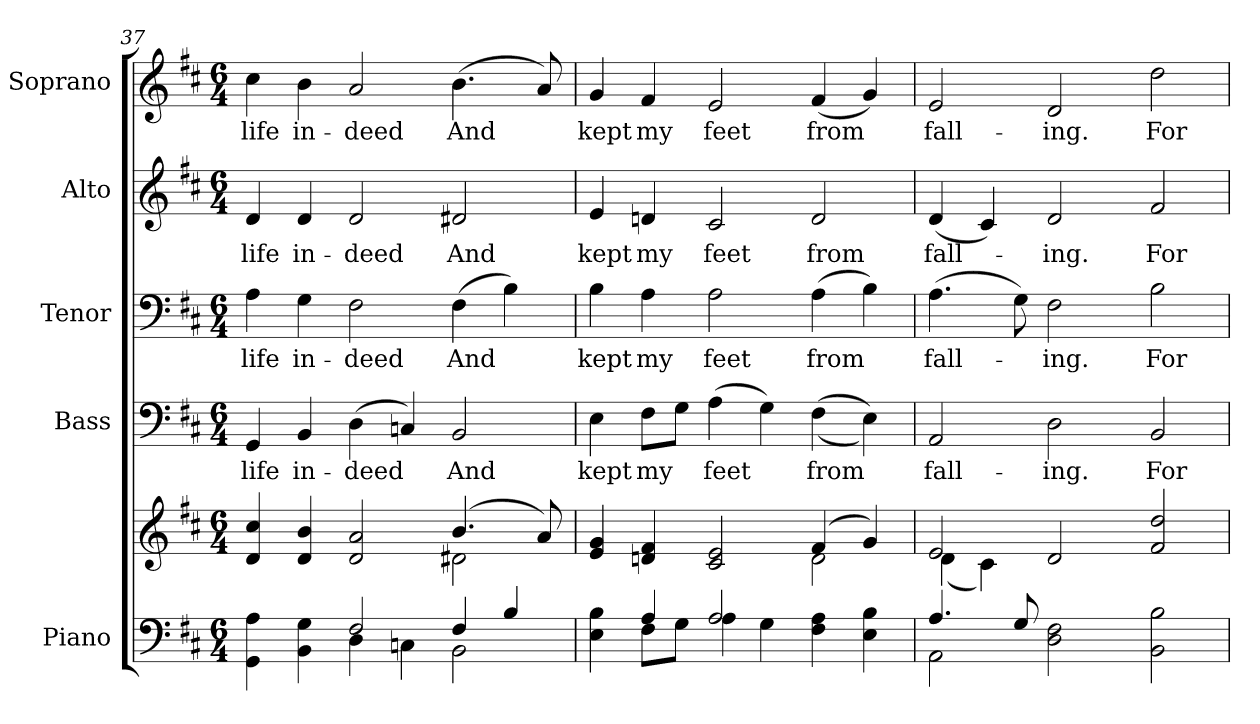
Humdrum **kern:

**kern	**kern	**kern	**text	**kern	**text	**kern	**text	**kern	**text
*part5	*part5	*part4	*part4	*part3	*part3	*part2	*part2	*part1	*part1
*staff6	*staff5	*staff4	*staff4	*staff3	*staff3	*staff2	*staff2	*staff1	*staff1
*I"Piano	*	*I"Bass	*	*I"Tenor	*	*I"Alto	*	*I"Soprano	*
*I'Pno.	*	*I'B.	*	*I'T.	*	*I'A.	*	*I'S.	*
*clefF4	*clefG2	*clefF4	*	*clefF4	*	*clefG2	*	*clefG2	*
*k[f#c#]	*k[f#c#]	*k[f#c#]	*	*k[f#c#]	*	*k[f#c#]	*	*k[f#c#]	*
*D:	*D:	*D:	*	*D:	*	*D:	*	*D:	*
*M6/4	*M6/4	*M6/4	*	*M6/4	*	*M6/4	*	*M6/4	*
=37	=37	=37	=37	=37	=37	=37	=37	=37	=37
*^	*^	*	*	*	*	*	*	*	*
!	!	!	!	!	!LO:LY:b:color=#000000	!	!	!	!	!	!
!	!	!	!	!	!	!	!LO:LY:b:color=#000000	!	!	!	!
!	!	!	!	!	!	!	!	!	!LO:LY:b:color=#000000	!	!
!	!	!	!	!	!	!	!	!	!	!	!LO:LY:b:color=#000000
4GGi\ 4Ai	4ryy	4di/ 4cc#i	2.ryy	4GGi/	life	4Ai\	life	4di/	life	4cc#i\	life
!	!	!	!	!	!LO:LY:b:color=#000000	!	!	!	!	!	!
!	!	!	!	!	!	!	!LO:LY:b:color=#000000	!	!	!	!
!	!	!	!	!	!	!	!	!	!LO:LY:b:color=#000000	!	!
!	!	!	!	!	!	!	!	!	!	!	!LO:LY:b:color=#000000
4BBi\ 4Gi	4ryy	4di/ 4bi	.	4BBi/	in-	4Gi\	in-	4di/	in-	4bi\	in-
!	!	!	!	!	!LO:LY:b:color=#000000	!	!	!	!	!	!
!	!	!	!	!	!	!	!LO:LY:b:color=#000000	!	!	!	!
!	!	!	!	!	!	!	!	!	!LO:LY:b:color=#000000	!	!
!	!	!	!	!	!	!	!	!	!	!	!LO:LY:b:color=#000000
2F#i/	4Di\	2di/ 2ai	.	(4Di\	-deed	2F#i\	-deed	2di/	-deed	2ai/	-deed
.	4Cni\	.	4ryy	4Cni/)	.	.	.	.	.	.	.
!	!	!	!	!	!LO:LY:b:color=#000000	!	!	!	!	!	!
!	!	!	!	!	!	!	!LO:LY:b:color=#000000	!	!	!	!
!	!	!	!	!	!	!	!	!	!LO:LY:b:color=#000000	!	!
!	!	!	!	!	!	!	!	!	!	!	!LO:LY:b:color=#000000
4F#i/	2BBi\	(4.bi/	2d#Xi\	2BBi/	And	(4F#i\	And	2d#Xi/	And	(4.bi\	And
4Bi/	.	.	.	.	.	4Bi\)	.	.	.	.	.
.	.	8ai/)	.	.	.	.	.	.	.	8ai/)	.
!!LO:PB:g=z
=38	=38	=38	=38	=38	=38	=38	=38	=38	=38	=38	=38
!	!	!	!	!	!LO:LY:b:color=#000000	!	!	!	!	!	!
!	!	!	!	!	!	!	!LO:LY:b:color=#000000	!	!	!	!
!	!	!	!	!	!	!	!	!	!LO:LY:b:color=#000000	!	!
!	!	!	!	!	!	!	!	!	!	!	!LO:LY:b:color=#000000
4Ei\ 4Bi	4ryy	4ei/ 4gi	2.ryy	4Ei\	kept	4Bi\	kept	4ei/	kept	4gi/	kept
!	!	!	!	!	!LO:LY:b:color=#000000	!	!	!	!	!	!
!	!	!	!	!	!	!	!LO:LY:b:color=#000000	!	!	!	!
!	!	!	!	!	!	!	!	!	!LO:LY:b:color=#000000	!	!
!	!	!	!	!	!	!	!	!	!	!	!LO:LY:b:color=#000000
4Ai/	8F#i\L	4dni/ 4f#i	.	8F#i\L	my	4Ai\	my	4dni/	my	4f#i/	my
.	8Gi\J	.	.	8Gi\J	.	.	.	.	.	.	.
!	!	!	!	!	!LO:LY:b:color=#000000	!	!	!	!	!	!
!	!	!	!	!	!	!	!LO:LY:b:color=#000000	!	!	!	!
!	!	!	!	!	!	!	!	!	!LO:LY:b:color=#000000	!	!
!	!	!	!	!	!	!	!	!	!	!	!LO:LY:b:color=#000000
2Ai/	4Ai\	2c#i/ 2ei	.	(4Ai\	feet	2Ai\	feet	2c#i/	feet	2ei/	feet
.	4Gi\	.	4ryy	4Gi\)	.	.	.	.	.	.	.
!	!	!	!	!	!LO:LY:b:color=#000000	!	!	!	!	!	!
!	!	!	!	!	!	!	!LO:LY:b:color=#000000	!	!	!	!
!	!	!	!	!	!	!	!	!	!LO:LY:b:color=#000000	!	!
!	!	!	!	!	!	!	!	!	!	!	!LO:LY:b:color=#000000
4F#i\ 4Ai	4ryy	(4f#i/	2di\	((4F#i\	from	(4Ai\	from	2di/	from	(4f#i/	from
4Ei\ 4Bi	4ryy	4gi/)	.	4Ei\))	.	4Bi\)	.	.	.	4gi/)	.
=39	=39	=39	=39	=39	=39	=39	=39	=39	=39	=39	=39
!	!	!	!	!	!LO:LY:b:color=#000000	!	!	!	!	!	!
!	!	!	!	!	!	!	!LO:LY:b:color=#000000	!	!	!	!
!	!	!	!	!	!	!	!	!	!LO:LY:b:color=#000000	!	!
!	!	!	!	!	!	!	!	!	!	!	!LO:LY:b:color=#000000
4.Ai/	2AAi\	2ei/	(4di\	2AAi/	fall-	(4.Ai\	fall-	(4di/	fall-	2ei/	fall-
.	.	.	4c#i\)	.	.	.	.	4c#i/)	.	.	.
8Gi/	.	.	.	.	.	8Gi\)	.	.	.	.	.
!	!	!	!	!	!LO:LY:b:color=#000000	!	!	!	!	!	!
!	!	!	!	!	!	!	!LO:LY:b:color=#000000	!	!	!	!
!	!	!	!	!	!	!	!	!	!LO:LY:b:color=#000000	!	!
!	!	!	!	!	!	!	!	!	!	!	!LO:LY:b:color=#000000
2Di\ 2F#i	4ryy	2di/	4ryy	2Di\	-ing.	2F#i\	-ing.	2di/	-ing.	2di/	-ing.
.	2.ryy	.	2.ryy	.	.	.	.	.	.	.	.
!	!	!	!	!	!LO:LY:b:color=#000000	!	!	!	!	!	!
!	!	!	!	!	!	!	!LO:LY:b:color=#000000	!	!	!	!
!	!	!	!	!	!	!	!	!	!LO:LY:b:color=#000000	!	!
!	!	!	!	!	!	!	!	!	!	!	!LO:LY:b:color=#000000
2BBi\ 2Bi	.	2f#i/ 2ddi	.	2BBi/	For	2Bi\	For	2f#i/	For	2ddi\	For
*v	*v	*	*	*	*	*	*	*	*	*	*
*	*v	*v	*	*	*	*	*	*	*	*
=	=	=	=	=	=	=	=	=	=
*-	*-	*-	*-	*-	*-	*-	*-	*-	*-
